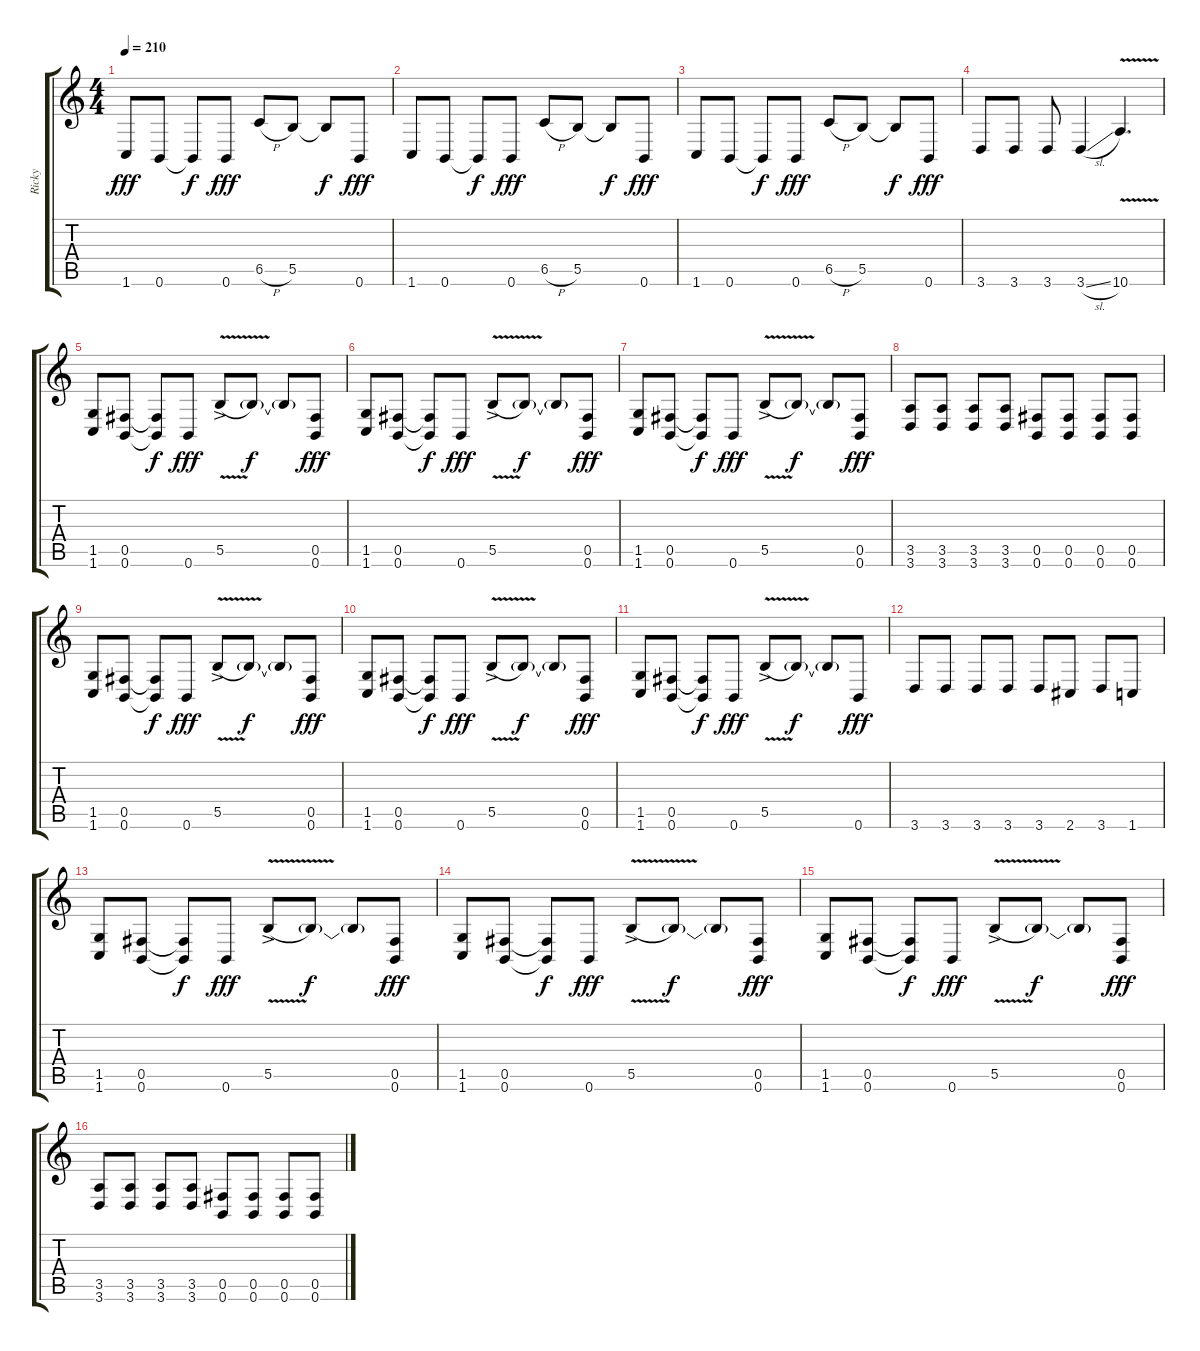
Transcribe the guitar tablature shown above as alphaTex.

\track ("Ricky" "Ricky") {instrument distortionguitar}
\staff {score tabs}
\tuning (Db4 Ab3 E3 B2 Gb2 B1) {hide}
\ts (4 4)
\tempo 210
\clef g2
\ks c
1.6.8{dy fff} 0.6.8 0.6{t}.8{dy f} 0.6.8{dy fff} 6.5{h}.8 5.5.8 5.5{t}.8{dy f} 0.6.8{dy fff} |
1.6.8 0.6.8 0.6{t}.8{dy f} 0.6.8{dy fff} 6.5{h}.8 5.5.8 5.5{t}.8{dy f} 0.6.8{dy fff} |
1.6.8 0.6.8 0.6{t}.8{dy f} 0.6.8{dy fff} 6.5{h}.8 5.5.8 5.5{t}.8{dy f} 0.6.8{dy fff} |
3.6.8 3.6.8 3.6.8 3.6{sl}.4 10.6{v}.4{d} |
(1.5 1.6).8 (0.5 0.6).8 (0.5{t} 0.6{t}).8{dy f} 0.6.8{dy fff} 5.5{be (hold 0 0 60 0) v ac}.8 5.5{t}.8{dy f} 5.5{t}.8 (0.5 0.6).8{dy fff} |
(1.5 1.6).8 (0.5 0.6).8 (0.5{t} 0.6{t}).8{dy f} 0.6.8{dy fff} 5.5{be (hold 0 0 60 0) v ac}.8 5.5{t}.8{dy f} 5.5{t}.8 (0.5 0.6).8{dy fff} |
(1.5 1.6).8 (0.5 0.6).8 (0.5{t} 0.6{t}).8{dy f} 0.6.8{dy fff} 5.5{be (hold 0 0 60 0) v ac}.8 5.5{t}.8{dy f} 5.5{t}.8 (0.5 0.6).8{dy fff} |
(3.5 3.6).8 (3.5 3.6).8 (3.5 3.6).8 (3.5 3.6).8 (0.5 0.6).8 (0.5 0.6).8 (0.5 0.6).8 (0.5 0.6).8 |
(1.5 1.6).8 (0.5 0.6).8 (0.5{t} 0.6{t}).8{dy f} 0.6.8{dy fff} 5.5{be (hold 0 0 60 0) v ac}.8 5.5{t}.8{dy f} 5.5{t}.8 (0.5 0.6).8{dy fff} |
(1.5 1.6).8 (0.5 0.6).8 (0.5{t} 0.6{t}).8{dy f} 0.6.8{dy fff} 5.5{be (hold 0 0 60 0) v ac}.8 5.5{t}.8{dy f} 5.5{t}.8 (0.5 0.6).8{dy fff} |
(1.5 1.6).8 (0.5 0.6).8 (0.5{t} 0.6{t}).8{dy f} 0.6.8{dy fff} 5.5{be (hold 0 0 60 0) v ac}.8 5.5{t}.8{dy f} 5.5{t}.8 0.6.8{dy fff} |
3.6.8 3.6.8 3.6.8 3.6.8 3.6.8 2.6.8 3.6.8 1.6.8 |
(1.5 1.6).8 (0.5 0.6).8 (0.5{t} 0.6{t}).8{dy f} 0.6.8{dy fff} 5.5{be (hold 0 0 60 0) v ac}.8 5.5{t}.8{dy f} 5.5{t}.8 (0.5 0.6).8{dy fff} |
(1.5 1.6).8 (0.5 0.6).8 (0.5{t} 0.6{t}).8{dy f} 0.6.8{dy fff} 5.5{be (hold 0 0 60 0) v ac}.8 5.5{t}.8{dy f} 5.5{t}.8 (0.5 0.6).8{dy fff} |
(1.5 1.6).8 (0.5 0.6).8 (0.5{t} 0.6{t}).8{dy f} 0.6.8{dy fff} 5.5{be (hold 0 0 60 0) v ac}.8 5.5{t}.8{dy f} 5.5{t}.8 (0.5 0.6).8{dy fff} |
(3.5 3.6).8 (3.5 3.6).8 (3.5 3.6).8 (3.5 3.6).8 (0.5 0.6).8 (0.5 0.6).8 (0.5 0.6).8 (0.5 0.6).8
